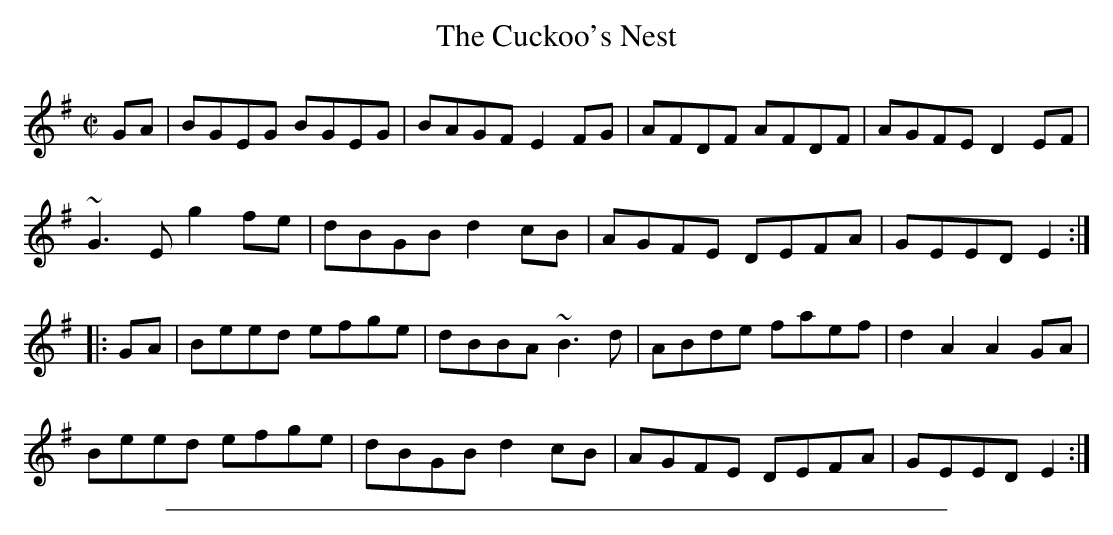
X:1
T: Cuckoo's Nest, The
M:C|
K:Em
GA|BGEG BGEG|BAGF E2FG|AFDF AFDF|AGFE D2EF|
~G3E g2fe|dBGB d2cB|AGFE DEFA|GEED E2:|
|:GA|Beed efge|dBBA ~B3d|ABde faef|d2A2 A2GA|
Beed efge|dBGB d2cB|AGFE DEFA|GEED E2:|
